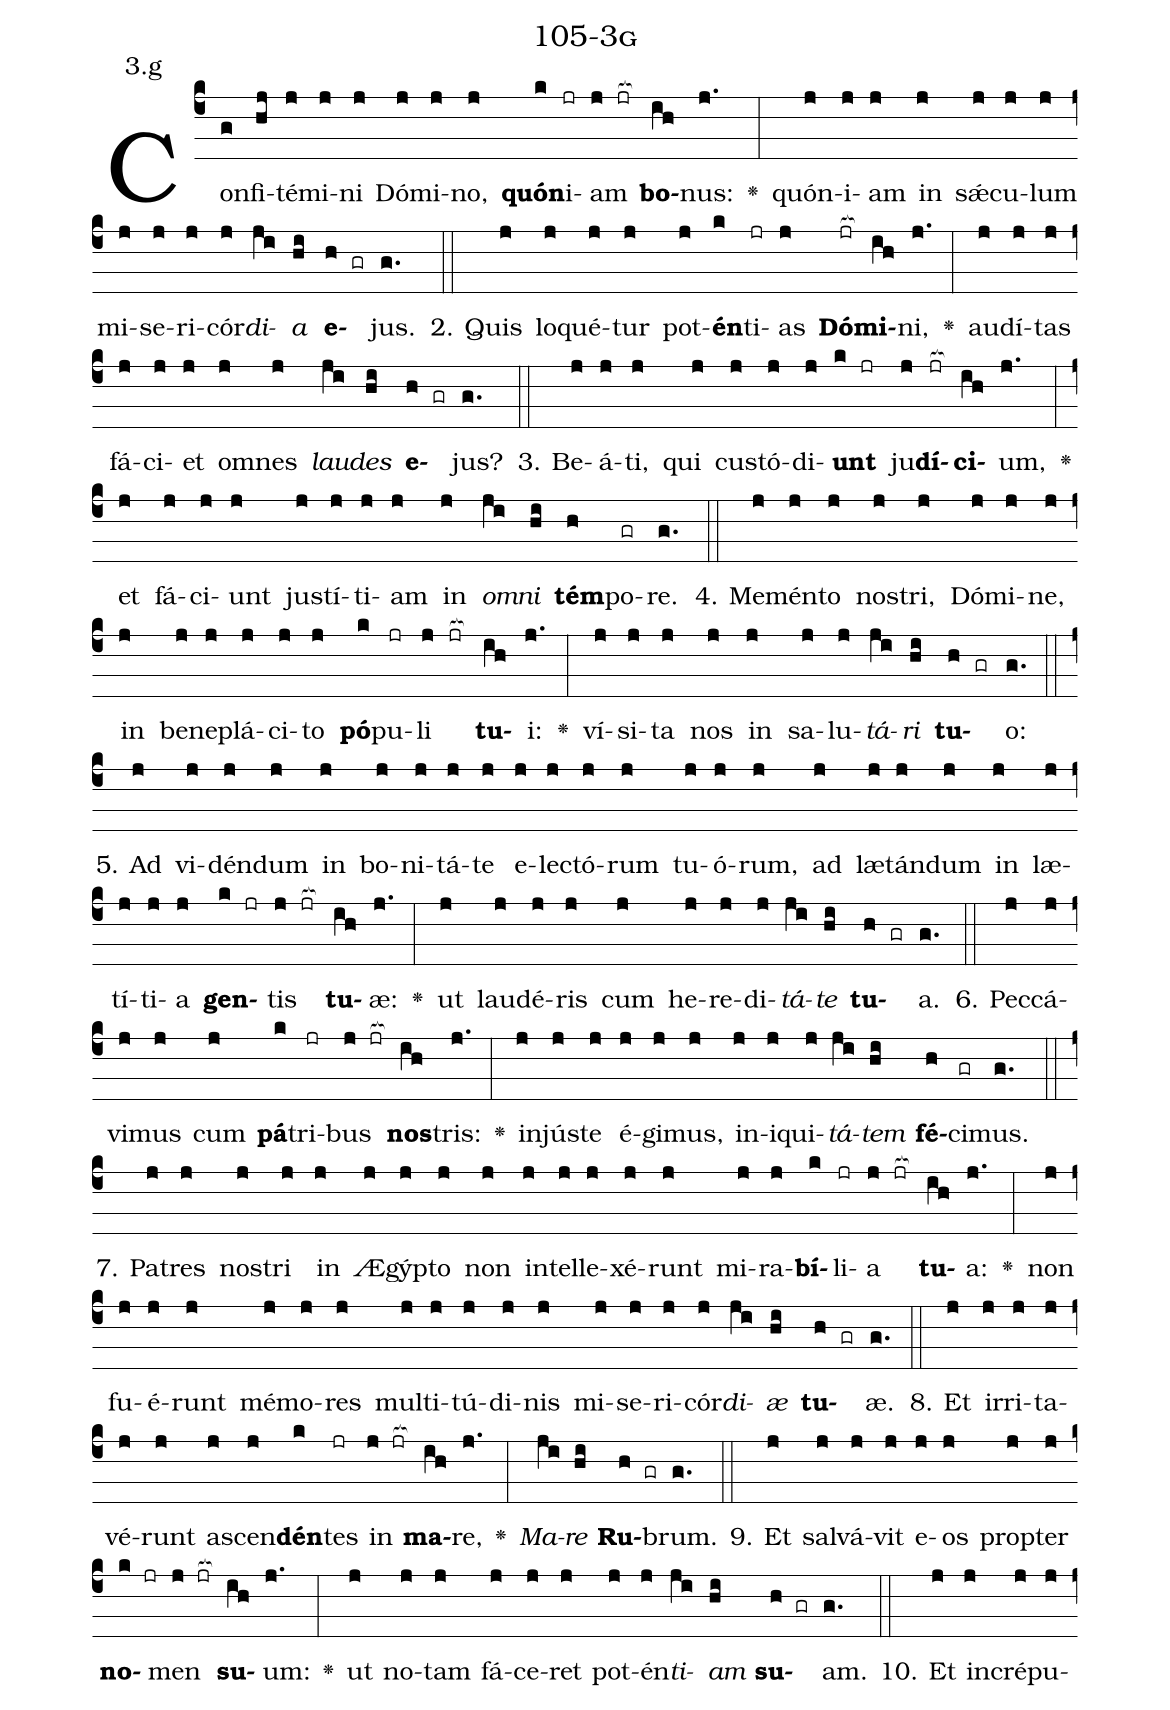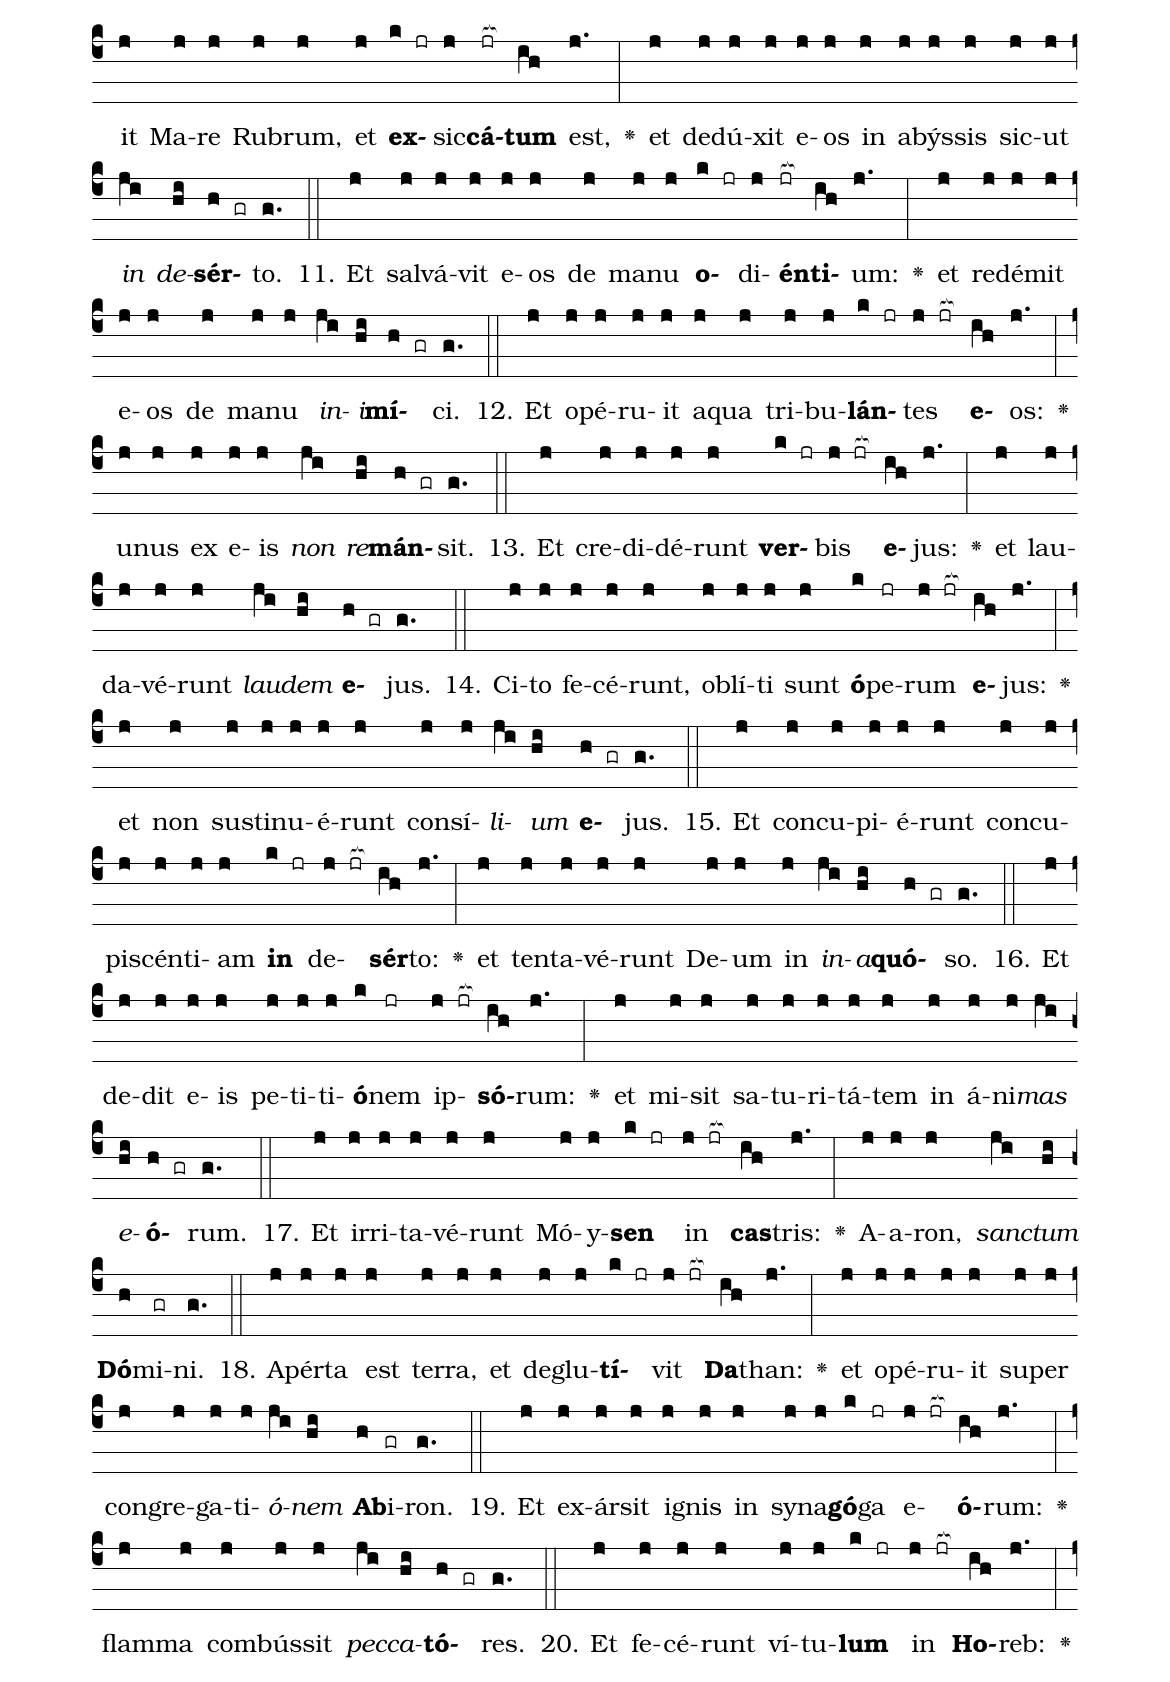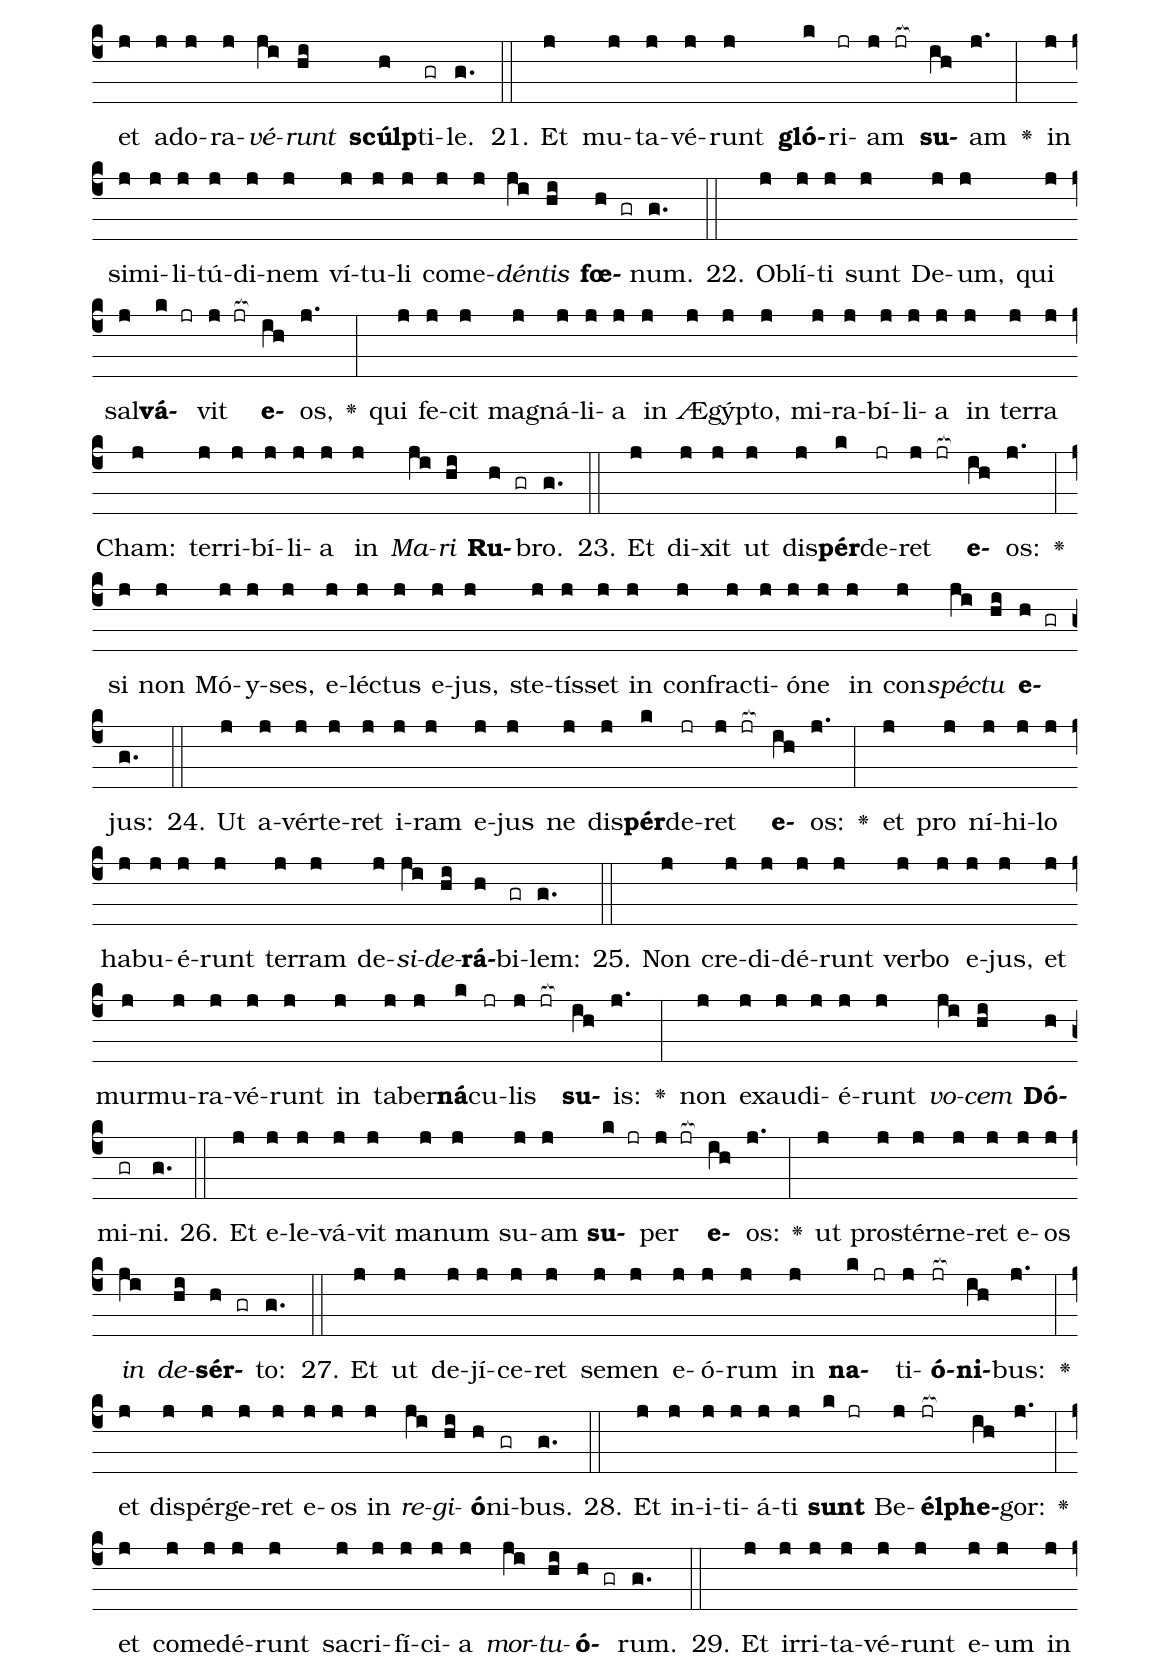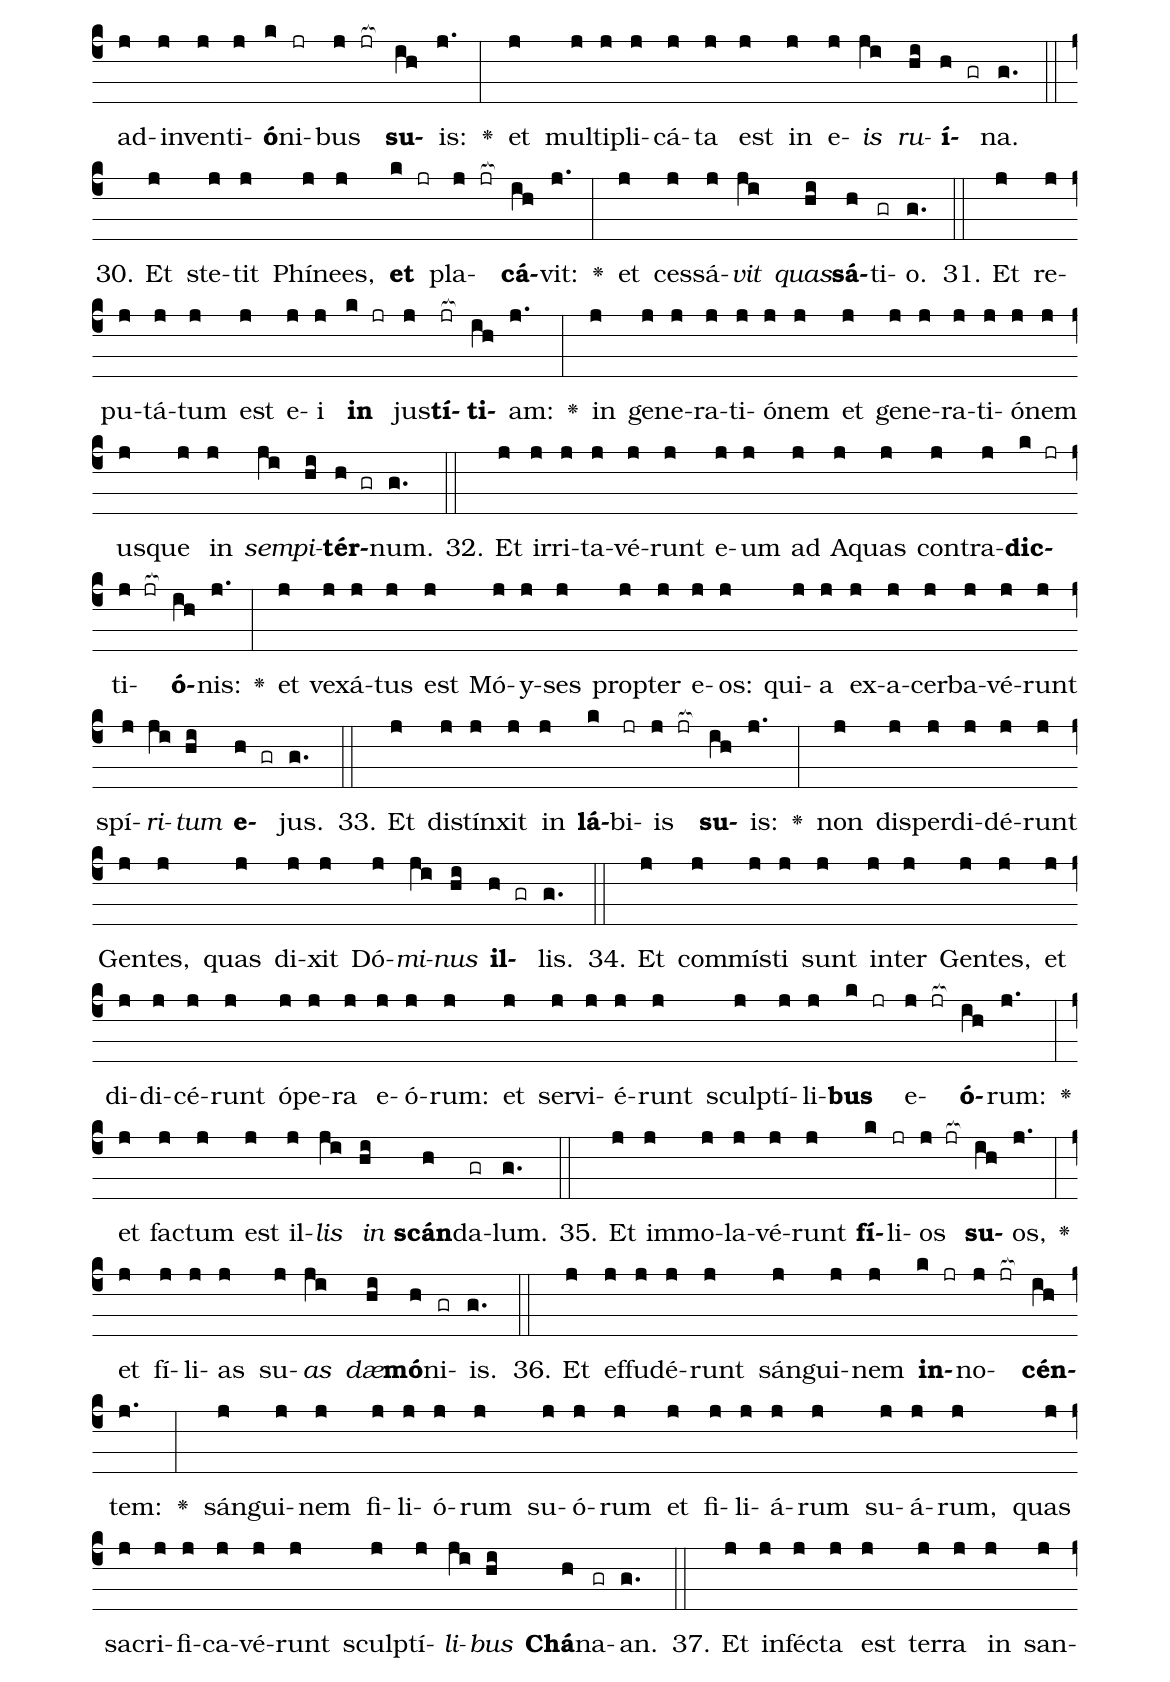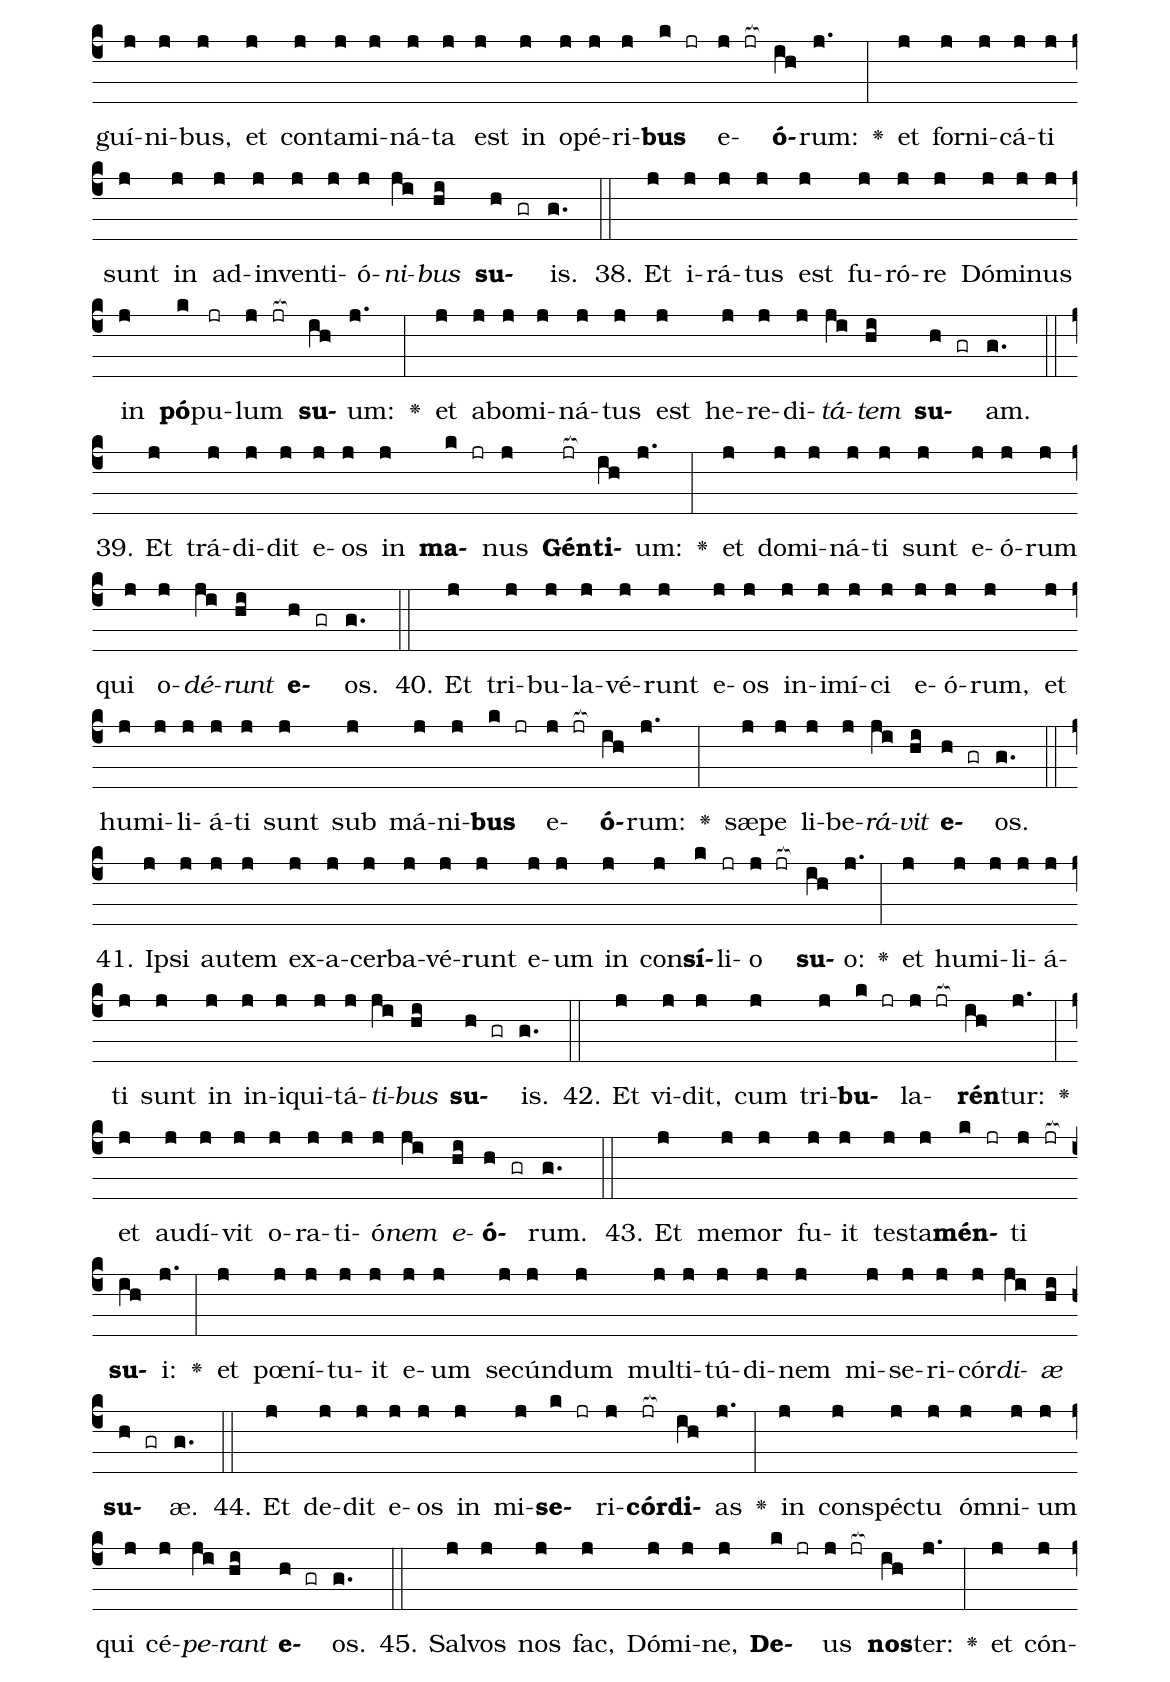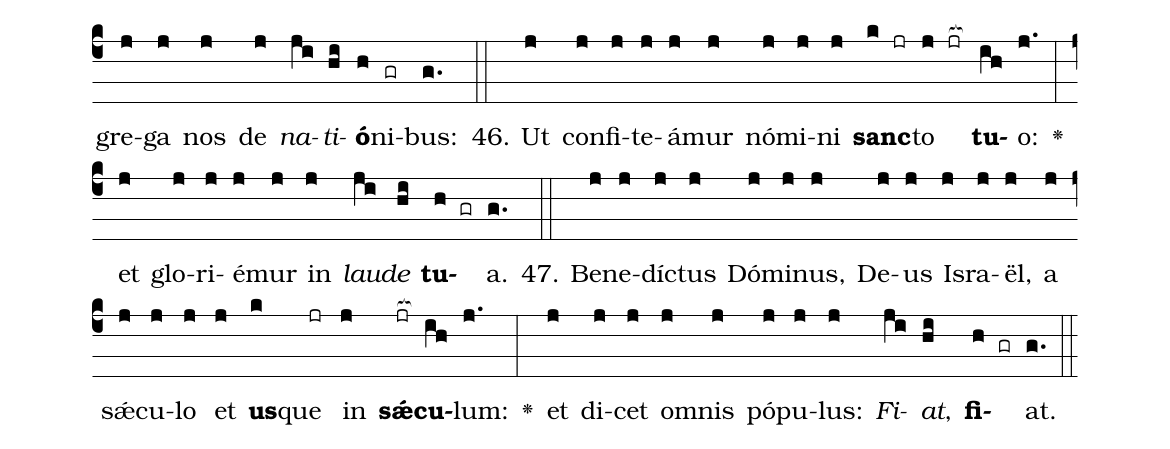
name: 105-3g;
annotation: 3.g;
%%
(c4)Con(g)fi(hj)té(j)mi(j)ni(j) Dó(j)mi(j)no,(j) <b>quón</b>(k)i(jr)am(j jr[ocb:1{]) <b>bo</b>(ih[ocb:0}])nus:(j.) <v>\greheightstar</v>(:) quón(j)i(j)am(j) in(j) sǽ(j)cu(j)lum(j) mi(j)se(j)ri(j)cór(j)<i>di</i>(ji)<i>a</i>(hi) <b>e</b>(h gr)jus.(g.) (::)
2. Quis(j) lo(j)qué(j)tur(j) pot(j)<b>én</b>(k)ti(jr)as(j) <b>Dó</b>(jr[ocb:1{])<b>mi</b>(ih[ocb:0}])ni,(j.) <v>\greheightstar</v>(:) au(j)dí(j)tas(j) fá(j)ci(j)et(j) om(j)nes(j) <i>lau</i>(ji)<i>des</i>(hi) <b>e</b>(h gr)jus?(g.) (::)
3. Be(j)á(j)ti,(j) qui(j) cus(j)tó(j)di(j)<b>unt</b>(k jr) ju(j)<b>dí</b>(jr[ocb:1{])<b>ci</b>(ih[ocb:0}])um,(j.) <v>\greheightstar</v>(:) et(j) fá(j)ci(j)unt(j) jus(j)tí(j)ti(j)am(j) in(j) <i>om</i>(ji)<i>ni</i>(hi) <b>tém</b>(h)po(gr)re.(g.) (::)
4. Me(j)mén(j)to(j) nos(j)tri,(j) Dó(j)mi(j)ne,(j) in(j) be(j)ne(j)plá(j)ci(j)to(j) <b>pó</b>(k)pu(jr)li(j jr[ocb:1{]) <b>tu</b>(ih[ocb:0}])i:(j.) <v>\greheightstar</v>(:) ví(j)si(j)ta(j) nos(j) in(j) sa(j)lu(j)<i>tá</i>(ji)<i>ri</i>(hi) <b>tu</b>(h gr)o:(g.) (::)
5. Ad(j) vi(j)dén(j)dum(j) in(j) bo(j)ni(j)tá(j)te(j) e(j)lec(j)tó(j)rum(j) tu(j)ó(j)rum,(j) ad(j) læ(j)tán(j)dum(j) in(j) læ(j)tí(j)ti(j)a(j) <b>gen</b>(k jr)tis(j jr[ocb:1{]) <b>tu</b>(ih[ocb:0}])æ:(j.) <v>\greheightstar</v>(:) ut(j) lau(j)dé(j)ris(j) cum(j) he(j)re(j)di(j)<i>tá</i>(ji)<i>te</i>(hi) <b>tu</b>(h gr)a.(g.) (::)
6. Pec(j)cá(j)vi(j)mus(j) cum(j) <b>pá</b>(k)tri(jr)bus(j jr[ocb:1{]) <b>nos</b>(ih[ocb:0}])tris:(j.) <v>\greheightstar</v>(:) in(j)jús(j)te(j) é(j)gi(j)mus,(j) in(j)i(j)qui(j)<i>tá</i>(ji)<i>tem</i>(hi) <b>fé</b>(h)ci(gr)mus.(g.) (::)
7. Pa(j)tres(j) nos(j)tri(j) in(j) Æ(j)gýp(j)to(j) non(j) in(j)tel(j)le(j)xé(j)runt(j) mi(j)ra(j)<b>bí</b>(k)li(jr)a(j jr[ocb:1{]) <b>tu</b>(ih[ocb:0}])a:(j.) <v>\greheightstar</v>(:) non(j) fu(j)é(j)runt(j) mé(j)mo(j)res(j) mul(j)ti(j)tú(j)di(j)nis(j) mi(j)se(j)ri(j)cór(j)<i>di</i>(ji)<i>æ</i>(hi) <b>tu</b>(h gr)æ.(g.) (::)
8. Et(j) ir(j)ri(j)ta(j)vé(j)runt(j) a(j)scen(j)<b>dén</b>(k)tes(jr) in(j jr[ocb:1{]) <b>ma</b>(ih[ocb:0}])re,(j.) <v>\greheightstar</v>(:) <i>Ma</i>(ji)<i>re</i>(hi) <b>Ru</b>(h gr)brum.(g.) (::)
9. Et(j) sal(j)vá(j)vit(j) e(j)os(j) prop(j)ter(j) <b>no</b>(k jr)men(j jr[ocb:1{]) <b>su</b>(ih[ocb:0}])um:(j.) <v>\greheightstar</v>(:) ut(j) no(j)tam(j) fá(j)ce(j)ret(j) pot(j)én(j)<i>ti</i>(ji)<i>am</i>(hi) <b>su</b>(h gr)am.(g.) (::)
10. Et(j) in(j)cré(j)pu(j)it(j) Ma(j)re(j) Ru(j)brum,(j) et(j) <b>ex</b>(k jr)sic(j)<b>cá</b>(jr[ocb:1{])<b>tum</b>(ih[ocb:0}]) est,(j.) <v>\greheightstar</v>(:) et(j) de(j)dú(j)xit(j) e(j)os(j) in(j) a(j)býs(j)sis(j) sic(j)ut(j) <i>in</i>(ji) <i>de</i>(hi)<b>sér</b>(h gr)to.(g.) (::)
11. Et(j) sal(j)vá(j)vit(j) e(j)os(j) de(j) ma(j)nu(j) <b>o</b>(k jr)di(j)<b>én</b>(jr[ocb:1{])<b>ti</b>(ih[ocb:0}])um:(j.) <v>\greheightstar</v>(:) et(j) red(j)é(j)mit(j) e(j)os(j) de(j) ma(j)nu(j) <i>in</i>(ji)<i>i</i>(hi)<b>mí</b>(h gr)ci.(g.) (::)
12. Et(j) o(j)pé(j)ru(j)it(j) a(j)qua(j) tri(j)bu(j)<b>lán</b>(k jr)tes(j jr[ocb:1{]) <b>e</b>(ih[ocb:0}])os:(j.) <v>\greheightstar</v>(:) u(j)nus(j) ex(j) e(j)is(j) <i>non</i>(ji) <i>re</i>(hi)<b>mán</b>(h gr)sit.(g.) (::)
13. Et(j) cre(j)di(j)dé(j)runt(j) <b>ver</b>(k jr)bis(j jr[ocb:1{]) <b>e</b>(ih[ocb:0}])jus:(j.) <v>\greheightstar</v>(:) et(j) lau(j)da(j)vé(j)runt(j) <i>lau</i>(ji)<i>dem</i>(hi) <b>e</b>(h gr)jus.(g.) (::)
14. Ci(j)to(j) fe(j)cé(j)runt,(j) ob(j)lí(j)ti(j) sunt(j) <b>ó</b>(k)pe(jr)rum(j jr[ocb:1{]) <b>e</b>(ih[ocb:0}])jus:(j.) <v>\greheightstar</v>(:) et(j) non(j) sus(j)ti(j)nu(j)é(j)runt(j) con(j)sí(j)<i>li</i>(ji)<i>um</i>(hi) <b>e</b>(h gr)jus.(g.) (::)
15. Et(j) con(j)cu(j)pi(j)é(j)runt(j) con(j)cu(j)pi(j)scén(j)ti(j)am(j) <b>in</b>(k jr) de(j jr[ocb:1{])<b>sér</b>(ih[ocb:0}])to:(j.) <v>\greheightstar</v>(:) et(j) ten(j)ta(j)vé(j)runt(j) De(j)um(j) in(j) <i>in</i>(ji)<i>a</i>(hi)<b>quó</b>(h gr)so.(g.) (::)
16. Et(j) de(j)dit(j) e(j)is(j) pe(j)ti(j)ti(j)<b>ó</b>(k)nem(jr) ip(j jr[ocb:1{])<b>só</b>(ih[ocb:0}])rum:(j.) <v>\greheightstar</v>(:) et(j) mi(j)sit(j) sa(j)tu(j)ri(j)tá(j)tem(j) in(j) á(j)ni(j)<i>mas</i>(ji) <i>e</i>(hi)<b>ó</b>(h gr)rum.(g.) (::)
17. Et(j) ir(j)ri(j)ta(j)vé(j)runt(j) Mó(j)y(j)<b>sen</b>(k jr) in(j jr[ocb:1{]) <b>cas</b>(ih[ocb:0}])tris:(j.) <v>\greheightstar</v>(:) A(j)a(j)ron,(j) <i>sanc</i>(ji)<i>tum</i>(hi) <b>Dó</b>(h)mi(gr)ni.(g.) (::)
18. A(j)pér(j)ta(j) est(j) ter(j)ra,(j) et(j) de(j)glu(j)<b>tí</b>(k jr)vit(j jr[ocb:1{]) <b>Da</b>(ih[ocb:0}])than:(j.) <v>\greheightstar</v>(:) et(j) o(j)pé(j)ru(j)it(j) su(j)per(j) con(j)gre(j)ga(j)ti(j)<i>ó</i>(ji)<i>nem</i>(hi) <b>Ab</b>(h)i(gr)ron.(g.) (::)
19. Et(j) ex(j)ár(j)sit(j) i(j)gnis(j) in(j) sy(j)na(j)<b>gó</b>(k)ga(jr) e(j jr[ocb:1{])<b>ó</b>(ih[ocb:0}])rum:(j.) <v>\greheightstar</v>(:) flam(j)ma(j) com(j)bús(j)sit(j) <i>pec</i>(ji)<i>ca</i>(hi)<b>tó</b>(h gr)res.(g.) (::)
20. Et(j) fe(j)cé(j)runt(j) ví(j)tu(j)<b>lum</b>(k jr) in(j jr[ocb:1{]) <b>Ho</b>(ih[ocb:0}])reb:(j.) <v>\greheightstar</v>(:) et(j) ad(j)o(j)ra(j)<i>vé</i>(ji)<i>runt</i>(hi) <b>scúlp</b>(h)ti(gr)le.(g.) (::)
21. Et(j) mu(j)ta(j)vé(j)runt(j) <b>gló</b>(k)ri(jr)am(j jr[ocb:1{]) <b>su</b>(ih[ocb:0}])am(j.) <v>\greheightstar</v>(:) in(j) si(j)mi(j)li(j)tú(j)di(j)nem(j) ví(j)tu(j)li(j) com(j)e(j)<i>dén</i>(ji)<i>tis</i>(hi) <b>fœ</b>(h gr)num.(g.) (::)
22. Ob(j)lí(j)ti(j) sunt(j) De(j)um,(j) qui(j) sal(j)<b>vá</b>(k jr)vit(j jr[ocb:1{]) <b>e</b>(ih[ocb:0}])os,(j.) <v>\greheightstar</v>(:) qui(j) fe(j)cit(j) ma(j)gná(j)li(j)a(j) in(j) Æ(j)gýp(j)to,(j) mi(j)ra(j)bí(j)li(j)a(j) in(j) ter(j)ra(j) Cham:(j) ter(j)ri(j)bí(j)li(j)a(j) in(j) <i>Ma</i>(ji)<i>ri</i>(hi) <b>Ru</b>(h gr)bro.(g.) (::)
23. Et(j) di(j)xit(j) ut(j) dis(j)<b>pér</b>(k)de(jr)ret(j jr[ocb:1{]) <b>e</b>(ih[ocb:0}])os:(j.) <v>\greheightstar</v>(:) si(j) non(j) Mó(j)y(j)ses,(j) e(j)léc(j)tus(j) e(j)jus,(j) ste(j)tís(j)set(j) in(j) con(j)frac(j)ti(j)ó(j)ne(j) in(j) con(j)<i>spéc</i>(ji)<i>tu</i>(hi) <b>e</b>(h gr)jus:(g.) (::)
24. Ut(j) a(j)vér(j)te(j)ret(j) i(j)ram(j) e(j)jus(j) ne(j) dis(j)<b>pér</b>(k)de(jr)ret(j jr[ocb:1{]) <b>e</b>(ih[ocb:0}])os:(j.) <v>\greheightstar</v>(:) et(j) pro(j) ní(j)hi(j)lo(j) ha(j)bu(j)é(j)runt(j) ter(j)ram(j) de(j)<i>si</i>(ji)<i>de</i>(hi)<b>rá</b>(h)bi(gr)lem:(g.) (::)
25. Non(j) cre(j)di(j)dé(j)runt(j) ver(j)bo(j) e(j)jus,(j) et(j) mur(j)mu(j)ra(j)vé(j)runt(j) in(j) ta(j)ber(j)<b>ná</b>(k)cu(jr)lis(j jr[ocb:1{]) <b>su</b>(ih[ocb:0}])is:(j.) <v>\greheightstar</v>(:) non(j) ex(j)au(j)di(j)é(j)runt(j) <i>vo</i>(ji)<i>cem</i>(hi) <b>Dó</b>(h)mi(gr)ni.(g.) (::)
26. Et(j) e(j)le(j)vá(j)vit(j) ma(j)num(j) su(j)am(j) <b>su</b>(k jr)per(j jr[ocb:1{]) <b>e</b>(ih[ocb:0}])os:(j.) <v>\greheightstar</v>(:) ut(j) pro(j)stér(j)ne(j)ret(j) e(j)os(j) <i>in</i>(ji) <i>de</i>(hi)<b>sér</b>(h gr)to:(g.) (::)
27. Et(j) ut(j) de(j)jí(j)ce(j)ret(j) se(j)men(j) e(j)ó(j)rum(j) in(j) <b>na</b>(k jr)ti(j)<b>ó</b>(jr[ocb:1{])<b>ni</b>(ih[ocb:0}])bus:(j.) <v>\greheightstar</v>(:) et(j) di(j)spér(j)ge(j)ret(j) e(j)os(j) in(j) <i>re</i>(ji)<i>gi</i>(hi)<b>ó</b>(h)ni(gr)bus.(g.) (::)
28. Et(j) in(j)i(j)ti(j)á(j)ti(j) <b>sunt</b>(k jr) Be(j)<b>él</b>(jr[ocb:1{])<b>phe</b>(ih[ocb:0}])gor:(j.) <v>\greheightstar</v>(:) et(j) com(j)e(j)dé(j)runt(j) sa(j)cri(j)fí(j)ci(j)a(j) <i>mor</i>(ji)<i>tu</i>(hi)<b>ó</b>(h gr)rum.(g.) (::)
29. Et(j) ir(j)ri(j)ta(j)vé(j)runt(j) e(j)um(j) in(j) ad(j)in(j)ven(j)ti(j)<b>ó</b>(k)ni(jr)bus(j jr[ocb:1{]) <b>su</b>(ih[ocb:0}])is:(j.) <v>\greheightstar</v>(:) et(j) mul(j)ti(j)pli(j)cá(j)ta(j) est(j) in(j) e(j)<i>is</i>(ji) <i>ru</i>(hi)<b>í</b>(h gr)na.(g.) (::)
30. Et(j) ste(j)tit(j) Phí(j)nees,(j) <b>et</b>(k jr) pla(j jr[ocb:1{])<b>cá</b>(ih[ocb:0}])vit:(j.) <v>\greheightstar</v>(:) et(j) ces(j)sá(j)<i>vit</i>(ji) <i>quas</i>(hi)<b>sá</b>(h)ti(gr)o.(g.) (::)
31. Et(j) re(j)pu(j)tá(j)tum(j) est(j) e(j)i(j) <b>in</b>(k jr) jus(j)<b>tí</b>(jr[ocb:1{])<b>ti</b>(ih[ocb:0}])am:(j.) <v>\greheightstar</v>(:) in(j) ge(j)ne(j)ra(j)ti(j)ó(j)nem(j) et(j) ge(j)ne(j)ra(j)ti(j)ó(j)nem(j) us(j)que(j) in(j) <i>sem</i>(ji)<i>pi</i>(hi)<b>tér</b>(h gr)num.(g.) (::)
32. Et(j) ir(j)ri(j)ta(j)vé(j)runt(j) e(j)um(j) ad(j) A(j)quas(j) con(j)tra(j)<b>dic</b>(k jr)ti(j jr[ocb:1{])<b>ó</b>(ih[ocb:0}])nis:(j.) <v>\greheightstar</v>(:) et(j) ve(j)xá(j)tus(j) est(j) Mó(j)y(j)ses(j) prop(j)ter(j) e(j)os:(j) qui(j)a(j) ex(j)a(j)cer(j)ba(j)vé(j)runt(j) spí(j)<i>ri</i>(ji)<i>tum</i>(hi) <b>e</b>(h gr)jus.(g.) (::)
33. Et(j) di(j)stín(j)xit(j) in(j) <b>lá</b>(k)bi(jr)is(j jr[ocb:1{]) <b>su</b>(ih[ocb:0}])is:(j.) <v>\greheightstar</v>(:) non(j) dis(j)per(j)di(j)dé(j)runt(j) Gen(j)tes,(j) quas(j) di(j)xit(j) Dó(j)<i>mi</i>(ji)<i>nus</i>(hi) <b>il</b>(h gr)lis.(g.) (::)
34. Et(j) com(j)mís(j)ti(j) sunt(j) in(j)ter(j) Gen(j)tes,(j) et(j) di(j)di(j)cé(j)runt(j) ó(j)pe(j)ra(j) e(j)ó(j)rum:(j) et(j) ser(j)vi(j)é(j)runt(j) sculp(j)tí(j)li(j)<b>bus</b>(k jr) e(j jr[ocb:1{])<b>ó</b>(ih[ocb:0}])rum:(j.) <v>\greheightstar</v>(:) et(j) fac(j)tum(j) est(j) il(j)<i>lis</i>(ji) <i>in</i>(hi) <b>scán</b>(h)da(gr)lum.(g.) (::)
35. Et(j) im(j)mo(j)la(j)vé(j)runt(j) <b>fí</b>(k)li(jr)os(j jr[ocb:1{]) <b>su</b>(ih[ocb:0}])os,(j.) <v>\greheightstar</v>(:) et(j) fí(j)li(j)as(j) su(j)<i>as</i>(ji) <i>dæ</i>(hi)<b>mó</b>(h)ni(gr)is.(g.) (::)
36. Et(j) ef(j)fu(j)dé(j)runt(j) sán(j)gui(j)nem(j) <b>in</b>(k jr)no(j jr[ocb:1{])<b>cén</b>(ih[ocb:0}])tem:(j.) <v>\greheightstar</v>(:) sán(j)gui(j)nem(j) fi(j)li(j)ó(j)rum(j) su(j)ó(j)rum(j) et(j) fi(j)li(j)á(j)rum(j) su(j)á(j)rum,(j) quas(j) sa(j)cri(j)fi(j)ca(j)vé(j)runt(j) sculp(j)tí(j)<i>li</i>(ji)<i>bus</i>(hi) <b>Chá</b>(h)na(gr)an.(g.) (::)
37. Et(j) in(j)féc(j)ta(j) est(j) ter(j)ra(j) in(j) san(j)guí(j)ni(j)bus,(j) et(j) con(j)ta(j)mi(j)ná(j)ta(j) est(j) in(j) o(j)pé(j)ri(j)<b>bus</b>(k jr) e(j jr[ocb:1{])<b>ó</b>(ih[ocb:0}])rum:(j.) <v>\greheightstar</v>(:) et(j) for(j)ni(j)cá(j)ti(j) sunt(j) in(j) ad(j)in(j)ven(j)ti(j)ó(j)<i>ni</i>(ji)<i>bus</i>(hi) <b>su</b>(h gr)is.(g.) (::)
38. Et(j) i(j)rá(j)tus(j) est(j) fu(j)ró(j)re(j) Dó(j)mi(j)nus(j) in(j) <b>pó</b>(k)pu(jr)lum(j jr[ocb:1{]) <b>su</b>(ih[ocb:0}])um:(j.) <v>\greheightstar</v>(:) et(j) ab(j)o(j)mi(j)ná(j)tus(j) est(j) he(j)re(j)di(j)<i>tá</i>(ji)<i>tem</i>(hi) <b>su</b>(h gr)am.(g.) (::)
39. Et(j) trá(j)di(j)dit(j) e(j)os(j) in(j) <b>ma</b>(k jr)nus(j) <b>Gén</b>(jr[ocb:1{])<b>ti</b>(ih[ocb:0}])um:(j.) <v>\greheightstar</v>(:) et(j) do(j)mi(j)ná(j)ti(j) sunt(j) e(j)ó(j)rum(j) qui(j) o(j)<i>dé</i>(ji)<i>runt</i>(hi) <b>e</b>(h gr)os.(g.) (::)
40. Et(j) tri(j)bu(j)la(j)vé(j)runt(j) e(j)os(j) in(j)i(j)mí(j)ci(j) e(j)ó(j)rum,(j) et(j) hu(j)mi(j)li(j)á(j)ti(j) sunt(j) sub(j) má(j)ni(j)<b>bus</b>(k jr) e(j jr[ocb:1{])<b>ó</b>(ih[ocb:0}])rum:(j.) <v>\greheightstar</v>(:) sæ(j)pe(j) li(j)be(j)<i>rá</i>(ji)<i>vit</i>(hi) <b>e</b>(h gr)os.(g.) (::)
41. Ip(j)si(j) au(j)tem(j) ex(j)a(j)cer(j)ba(j)vé(j)runt(j) e(j)um(j) in(j) con(j)<b>sí</b>(k)li(jr)o(j jr[ocb:1{]) <b>su</b>(ih[ocb:0}])o:(j.) <v>\greheightstar</v>(:) et(j) hu(j)mi(j)li(j)á(j)ti(j) sunt(j) in(j) in(j)i(j)qui(j)tá(j)<i>ti</i>(ji)<i>bus</i>(hi) <b>su</b>(h gr)is.(g.) (::)
42. Et(j) vi(j)dit,(j) cum(j) tri(j)<b>bu</b>(k jr)la(j jr[ocb:1{])<b>rén</b>(ih[ocb:0}])tur:(j.) <v>\greheightstar</v>(:) et(j) au(j)dí(j)vit(j) o(j)ra(j)ti(j)ó(j)<i>nem</i>(ji) <i>e</i>(hi)<b>ó</b>(h gr)rum.(g.) (::)
43. Et(j) me(j)mor(j) fu(j)it(j) tes(j)ta(j)<b>mén</b>(k jr)ti(j jr[ocb:1{]) <b>su</b>(ih[ocb:0}])i:(j.) <v>\greheightstar</v>(:) et(j) pœ(j)ní(j)tu(j)it(j) e(j)um(j) se(j)cún(j)dum(j) mul(j)ti(j)tú(j)di(j)nem(j) mi(j)se(j)ri(j)cór(j)<i>di</i>(ji)<i>æ</i>(hi) <b>su</b>(h gr)æ.(g.) (::)
44. Et(j) de(j)dit(j) e(j)os(j) in(j) mi(j)<b>se</b>(k jr)ri(j)<b>cór</b>(jr[ocb:1{])<b>di</b>(ih[ocb:0}])as(j.) <v>\greheightstar</v>(:) in(j) con(j)spéc(j)tu(j) óm(j)ni(j)um(j) qui(j) cé(j)<i>pe</i>(ji)<i>rant</i>(hi) <b>e</b>(h gr)os.(g.) (::)
45. Sal(j)vos(j) nos(j) fac,(j) Dó(j)mi(j)ne,(j) <b>De</b>(k jr)us(j jr[ocb:1{]) <b>nos</b>(ih[ocb:0}])ter:(j.) <v>\greheightstar</v>(:) et(j) cón(j)gre(j)ga(j) nos(j) de(j) <i>na</i>(ji)<i>ti</i>(hi)<b>ó</b>(h)ni(gr)bus:(g.) (::)
46. Ut(j) con(j)fi(j)te(j)á(j)mur(j) nó(j)mi(j)ni(j) <b>sanc</b>(k jr)to(j jr[ocb:1{]) <b>tu</b>(ih[ocb:0}])o:(j.) <v>\greheightstar</v>(:) et(j) glo(j)ri(j)é(j)mur(j) in(j) <i>lau</i>(ji)<i>de</i>(hi) <b>tu</b>(h gr)a.(g.) (::)
47. Be(j)ne(j)díc(j)tus(j) Dó(j)mi(j)nus,(j) De(j)us(j) Is(j)ra(j)ël,(j) a(j) sǽ(j)cu(j)lo(j) et(j) <b>us</b>(k)que(jr) in(j) <b>sǽ</b>(jr[ocb:1{])<b>cu</b>(ih[ocb:0}])lum:(j.) <v>\greheightstar</v>(:) et(j) di(j)cet(j) om(j)nis(j) pó(j)pu(j)lus:(j) <i>Fi</i>(ji)<i>at</i>,(hi) <b>fi</b>(h gr)at.(g.) (::)
